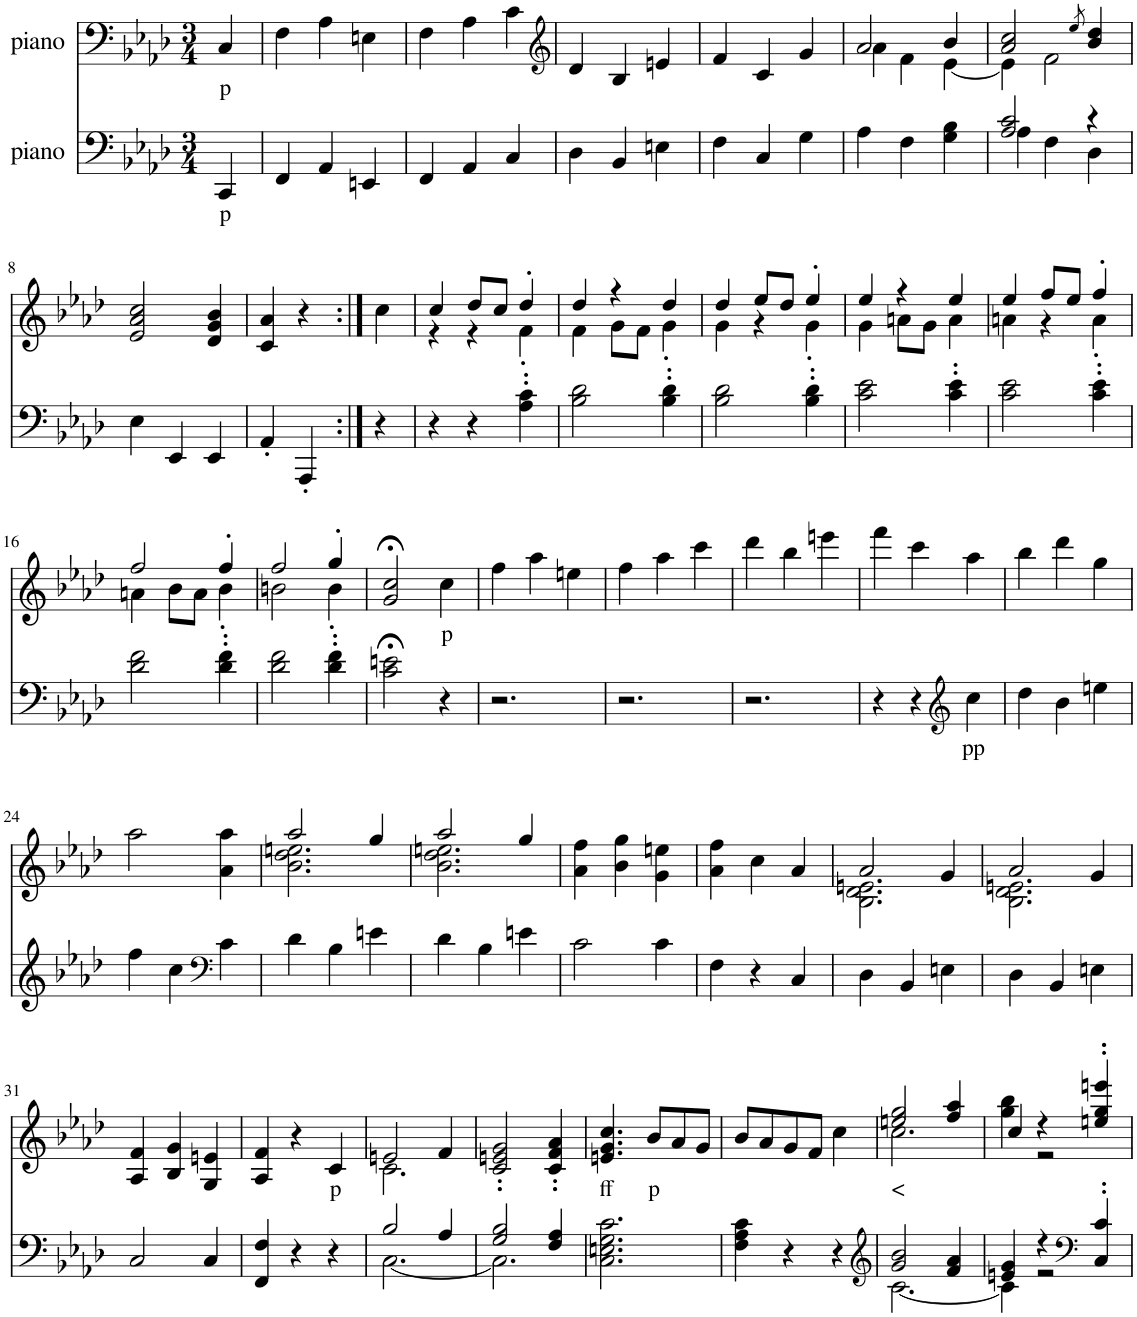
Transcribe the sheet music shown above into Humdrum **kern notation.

**kern	**text	**kern	**text
*part2	*part2	*part1	*part1
*staff2	*staff2	*staff1	*staff1
*I"piano	*	*I"piano	*
*I'Pno	*	*I'Pno	*
*clefF4	*	*clefF4	*
*k[b-e-a-d-]	*	*k[b-e-a-d-]	*
*f:	*	*f:	*
*M3/4	*	*M3/4	*
=1	=1	=1	=1
!	!LO:LY:b	!	!LO:LY:b
4CC/	p	4C/	p
=2	=2	=2	=2
4FF/	.	4F\	.
4AA-/	.	4A-\	.
4EEn/	.	4En\	.
=3	=3	=3	=3
4FF/	.	4F\	.
4AA-/	.	4A-\	.
4C/	.	4c\	.
=4	=4	=4	=4
*	*	*clefG2	*
4D-\	.	4d-/	.
4BB-/	.	4B-/	.
4En\	.	4en/	.
=5	=5	=5	=5
4F\	.	4f/	.
4C/	.	4c/	.
4G\	.	4g/	.
=6	=6	=6	=6
*	*	*^	*
4A-\	.	2a-/	4a-\	.
4F\	.	.	4f\	.
4G\ 4B-\	.	4b-/	[4e-\	.
=7	=7	=7	=7	=7
*^	*	*	*	*
2A-/ 2c/	4A-\	.	2a-/ 2cc/	4e-\]	.
.	4F\	.	.	2f\	.
.	.	.	8qee-/	.	.
4r	4D-\	.	4b-/ 4dd-/	.	.
*v	*v	*	*	*	*
*	*	*v	*v	*
!!LO:LB:g=z
=8	=8	=8	=8
4E-\	.	2e-/ 2a-/ 2cc/	.
4EE-/	.	.	.
4EE-/	.	4d-/ 4g/ 4b-/	.
=9	=9	=9	=9
4AA-'/	.	4c/ 4a-/	.
4AAA-'/	.	4r	.
=10:|!	=10:|!	=10:|!	=10:|!
4r	.	4cc\	.
=11	=11	=11	=11
*	*	*^	*
4r	.	4cc/	4r	.
4r	.	8dd-/L	4r	.
.	.	8cc/J	.	.
4A-\' 4c\'	.	4dd-'/	4f'\	.
=12	=12	=12	=12	=12
2B-\ 2d-\	.	4dd-/	4f\	.
.	.	4r	8g\L	.
.	.	.	8f\J	.
4B-\' 4d-\'	.	4dd-/	4g'\	.
=13	=13	=13	=13	=13
2B-\ 2d-\	.	4dd-/	4g\	.
.	.	8ee-/L	4r	.
.	.	8dd-/J	.	.
4B-\' 4d-\'	.	4ee-'/	4g'\	.
=14	=14	=14	=14	=14
2c\ 2e-\	.	4ee-/	4g\	.
.	.	4r	8an\L	.
.	.	.	8g\J	.
4c\' 4e-\'	.	4ee-/	4a\	.
=15	=15	=15	=15	=15
2c\ 2e-\	.	4ee-/	4an\	.
.	.	8ff/L	4r	.
.	.	8ee-/J	.	.
4c\' 4e-\'	.	4ff'/	4a'\	.
!!LO:LB:g=z	!!
=16	=16	=16	=16	=16
2d-\ 2f\	.	2ff/	4an\	.
.	.	.	8b-\L	.
.	.	.	8a\J	.
4d-\' 4f\'	.	4ff'/	4b-'\	.
=17	=17	=17	=17	=17
2d-\ 2f\	.	2ff/	2bn\	.
4d-\' 4f\'	.	4gg'/	4b'\	.
*	*	*v	*v	*
=18	=18	=18	=18
2c\;< 2en\;<	.	2g/;< 2cc/;<	.
!	!	!	!LO:LY:b
4r	.	4cc\	p
=19	=19	=19	=19
2.r	.	4ff\	.
.	.	4aa-\	.
.	.	4een\	.
=20	=20	=20	=20
2.r	.	4ff\	.
.	.	4aa-\	.
.	.	4ccc\	.
=21	=21	=21	=21
2.r	.	4ddd-\	.
.	.	4bb-\	.
.	.	4eeen\	.
=22	=22	=22	=22
4r	.	4fff\	.
4r	.	4ccc\	.
*clefG2	*	*	*
!	!LO:LY:b	!	!
4cc\	pp	4aa-\	.
=23	=23	=23	=23
4dd-\	.	4bb-\	.
4b-\	.	4ddd-\	.
4een\	.	4gg\	.
!!LO:LB:g=z
=24	=24	=24	=24
4ff\	.	2aa-\	.
4cc\	.	.	.
*clefF4	*	*	*
4c\	.	4a-\ 4aa-\	.
=25	=25	=25	=25
*	*	*^	*
4d-\	.	2aa-/	2.b-\ 2.dd-\ 2.een\	.
4B-\	.	.	.	.
4en\	.	4gg/	.	.
=26	=26	=26	=26	=26
4d-\	.	2aa-/	2.b-\ 2.dd-\ 2.een\	.
4B-\	.	.	.	.
4en\	.	4gg/	.	.
*	*	*v	*v	*
=27	=27	=27	=27
2c\	.	4a-\ 4ff\	.
.	.	4b-\ 4gg\	.
4c\	.	4g\ 4een\	.
=28	=28	=28	=28
4F\	.	4a-\ 4ff\	.
4r	.	4cc\	.
4C/	.	4a-/	.
=29	=29	=29	=29
*	*	*^	*
4D-\	.	2a-/	2.B-\ 2.d-\ 2.en\	.
4BB-/	.	.	.	.
4En\	.	4g/	.	.
=30	=30	=30	=30	=30
4D-\	.	2a-/	2.B-\ 2.d-\ 2.en\	.
4BB-/	.	.	.	.
4En\	.	4g/	.	.
*	*	*v	*v	*
!!LO:LB:g=z
=31	=31	=31	=31
2C/	.	4A-/ 4f/	.
.	.	4B-/ 4g/	.
4C/	.	4G/ 4en/	.
=32	=32	=32	=32
4FF/ 4F/	.	4A-/ 4f/	.
4r	.	4r	.
!	!	!	!LO:LY:b
4r	.	4c/	p
=33	=33	=33	=33
*^	*	*^	*
2B-/	[2.C\	.	2en/	2.c\	.
4A-/	.	.	4f/	.	.
*	*	*	*v	*v	*
=34	=34	=34	=34	=34
2G/ 2B-/	2.C\]	.	2c/' 2en/' 2g/'	.
4F/ 4A-/	.	.	4c/' 4f/' 4a-/'	.
*v	*v	*	*	*
=35	=35	=35	=35
!	!	!	!LO:LY:b
2.C\ 2.En\ 2.G\ 2.c\	.	4.en/ 4.g/ 4.cc/	ff
!	!	!	!LO:LY:b
.	.	8b-/L	p
.	.	8a-/	.
.	.	8g/J	.
=36	=36	=36	=36
4F\ 4A-\ 4c\	.	8b-/L	.
.	.	8a-/	.
4r	.	8g/	.
.	.	8f/J	.
4r	.	4cc\	.
=37	=37	=37	=37
*clefG2	*	*	*
*^	*	*^	*
!	!	!	!	!	!LO:LY:b
2g/ 2b-/	[2.c\	.	2een/ 2gg/	2.cc\	<
4f/ 4a-/	.	.	4ff/ 4aa-/	.	.
=38	=38	=38	=38	=38	=38
4en/ 4g/	4c\]	.	4cc/	4gg\ 4bb-\	.
4r	2r	.	4r	2r	.
*clefF4	*	*	*	*	*
4C/' 4c/'	.	.	4een/' 4gg/' 4eeen/'	.	.
*v	*v	*	*	*	*
*	*	*v	*v	*
=	=	=	=
*-	*-	*-	*-
